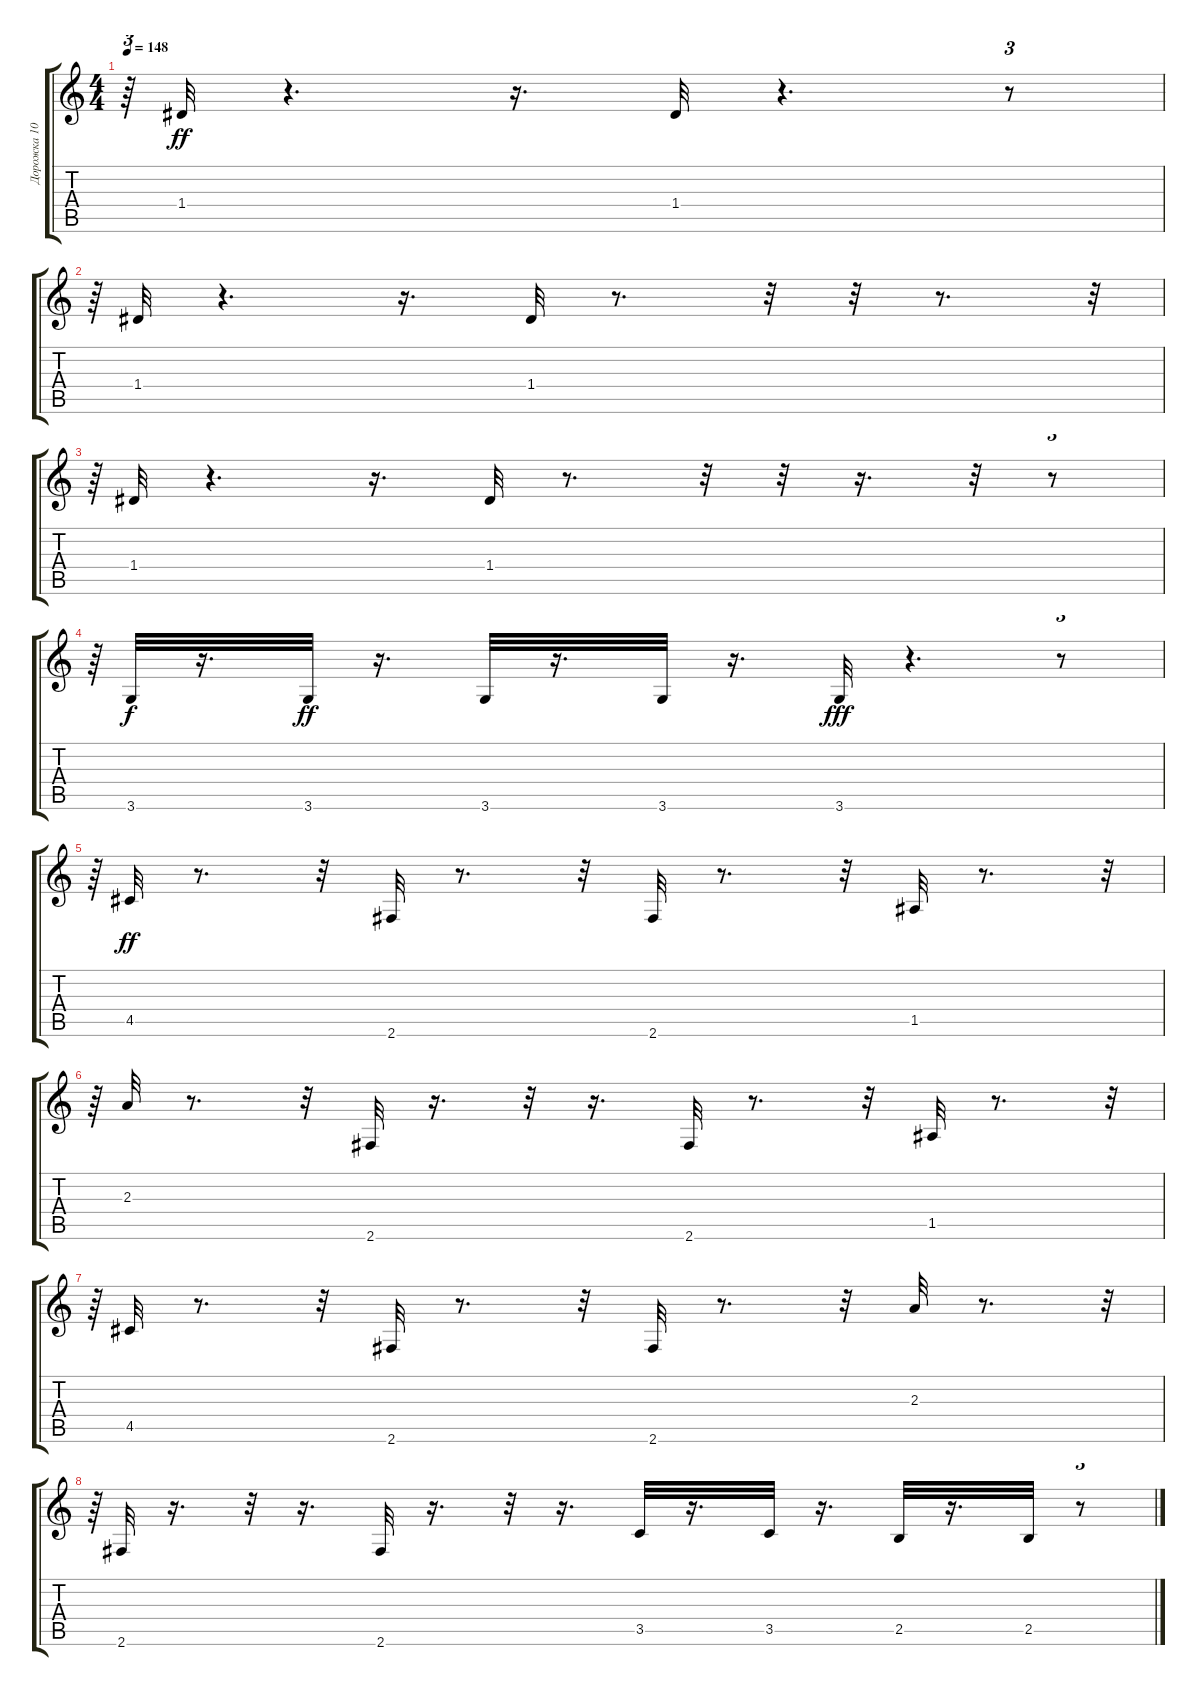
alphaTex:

\track ("Дорожка 10" "Дорожка 10") {instrument acousticguitarnylon}
\staff {score tabs}
\tuning (E4 B3 G3 D3 A2 E2) {hide}
\ts (4 4)
\tempo 148
\clef g2
\ks c
r.64{tu (3 2) dy ff} 1.4.32 r.4{d} r.16{d} 1.4.32 r.4{d} r.8{tu (3 2)} |
r.64{tu (3 2)} 1.4.32 r.4{d} r.16{d} 1.4.32 r.8{d} r.32 r.32 r.8{d} r.32{tu (3 2)} |
r.64{tu (3 2)} 1.4.32 r.4{d} r.16{d} 1.4.32 r.8{d} r.32 r.32 r.16{d} r.32 r.8{tu (3 2)} |
r.64{tu (3 2)} 3.6.32{dy f} r.16{d} 3.6.32{dy ff} r.16{d} 3.6.32 r.16{d} 3.6.32 r.16{d} 3.6.32{dy fff} r.4{d} r.8{tu (3 2)} |
r.64{tu (3 2)} 4.5.32{dy ff} r.8{d} r.32 2.6.32 r.8{d} r.32 2.6.32 r.8{d} r.32 1.5.32 r.8{d} r.32{tu (3 2)} |
r.64{tu (3 2)} 2.3.32 r.8{d} r.32 2.6.32 r.16{d} r.32 r.16{d} 2.6.32 r.8{d} r.32 1.5.32 r.8{d} r.32{tu (3 2)} |
r.64{tu (3 2)} 4.5.32 r.8{d} r.32 2.6.32 r.8{d} r.32 2.6.32 r.8{d} r.32 2.3.32 r.8{d} r.32{tu (3 2)} |
r.64{tu (3 2)} 2.6.32 r.16{d} r.32 r.16{d} 2.6.32 r.16{d} r.32 r.16{d} 3.5.32 r.16{d} 3.5.32 r.16{d} 2.5.32 r.16{d} 2.5.32 r.8{tu (3 2)}
